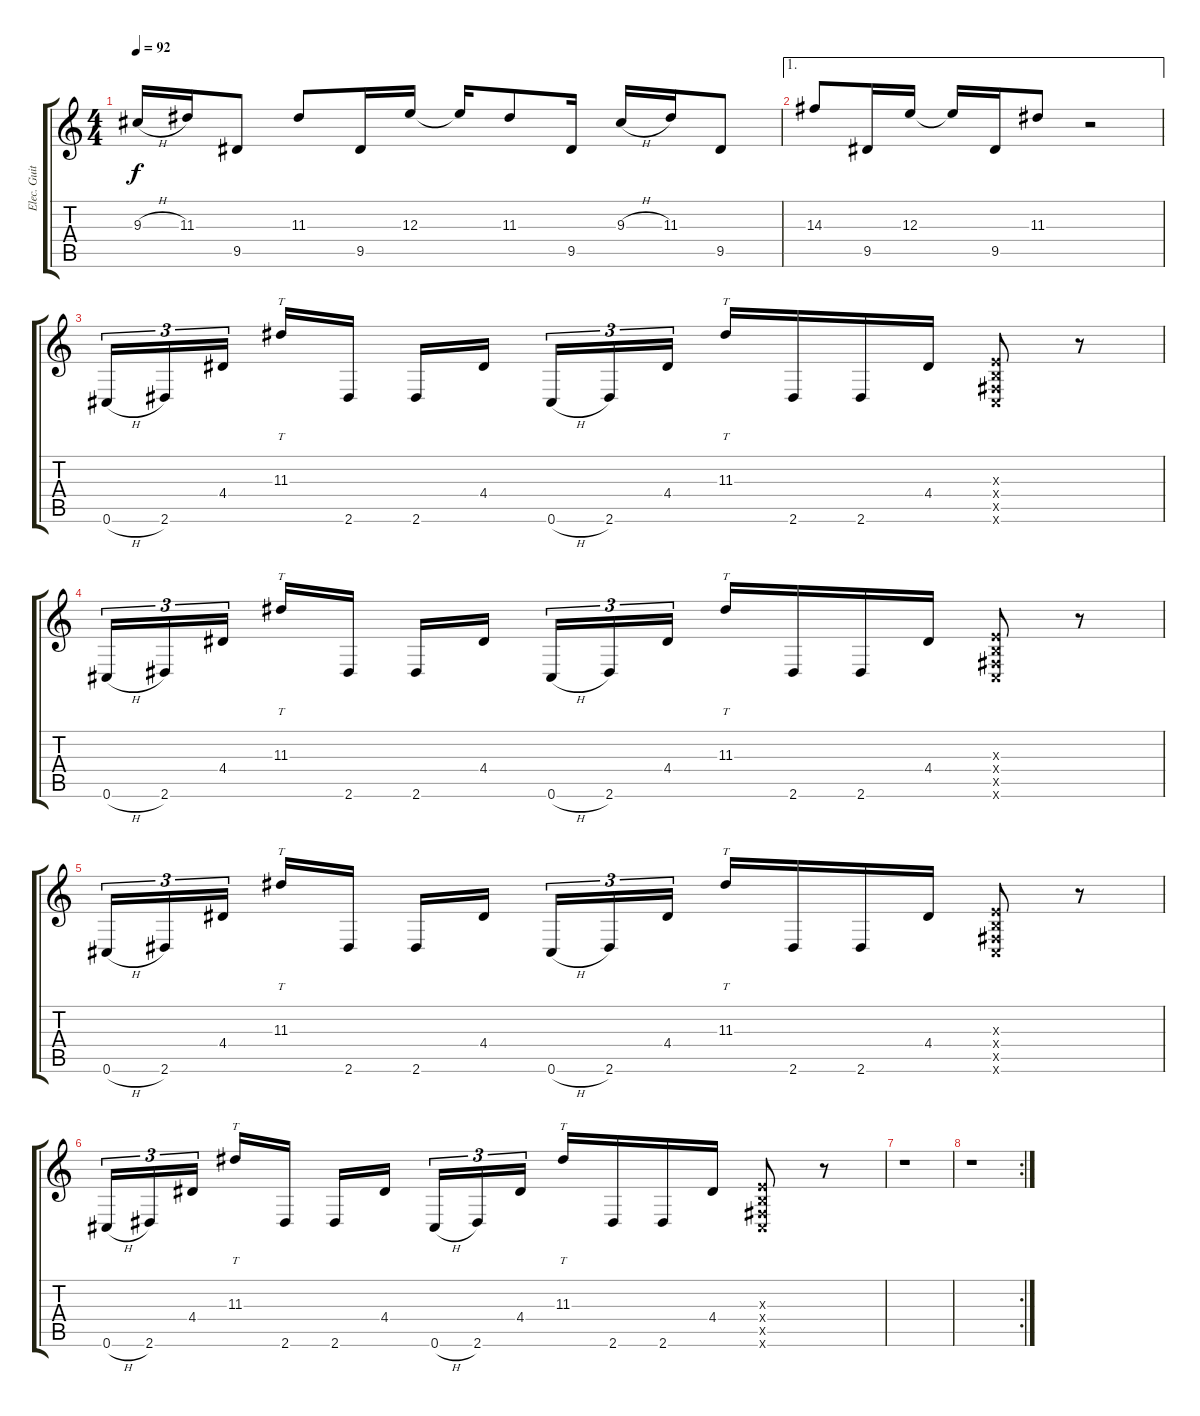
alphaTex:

\track ("Elec. Guitar" "Elec. Guit") {instrument electricguitarclean}
\staff {score tabs}
\tuning (Db4 Ab3 E3 B2 Gb2 Db2) {hide}
\ts (4 4)
\tempo 92
\clef g2
\ks c
9.3{h}.16{dy f} 11.3.16 9.5.8 11.3.8 9.5.16 12.3.16 12.3{t}.16 11.3.8 9.5.16 9.3{h}.16 11.3.16 9.5.8 |
\ae 1
14.3.8 9.5.16 12.3.16 12.3{t}.16 9.5.16 11.3.8 r.2 |
0.6{h}.16{tu (3 2)} 2.6.16{tu (3 2)} 4.4.16{tu (3 2)} 11.3.16{tt} 2.6.16 2.6.16 4.4.16 0.6{h}.16{tu (3 2)} 2.6.16{tu (3 2)} 4.4.16{tu (3 2)} 11.3.16{tt} 2.6.16 2.6.16 4.4.16 (0.3{x} 0.4{x} 0.5{x} 0.6{x}).8 r.8 |
0.6{h}.16{tu (3 2)} 2.6.16{tu (3 2)} 4.4.16{tu (3 2)} 11.3.16{tt} 2.6.16 2.6.16 4.4.16 0.6{h}.16{tu (3 2)} 2.6.16{tu (3 2)} 4.4.16{tu (3 2)} 11.3.16{tt} 2.6.16 2.6.16 4.4.16 (0.3{x} 0.4{x} 0.5{x} 0.6{x}).8 r.8 |
0.6{h}.16{tu (3 2)} 2.6.16{tu (3 2)} 4.4.16{tu (3 2)} 11.3.16{tt} 2.6.16 2.6.16 4.4.16 0.6{h}.16{tu (3 2)} 2.6.16{tu (3 2)} 4.4.16{tu (3 2)} 11.3.16{tt} 2.6.16 2.6.16 4.4.16 (0.3{x} 0.4{x} 0.5{x} 0.6{x}).8 r.8 |
0.6{h}.16{tu (3 2)} 2.6.16{tu (3 2)} 4.4.16{tu (3 2)} 11.3.16{tt} 2.6.16 2.6.16 4.4.16 0.6{h}.16{tu (3 2)} 2.6.16{tu (3 2)} 4.4.16{tu (3 2)} 11.3.16{tt} 2.6.16 2.6.16 4.4.16 (0.3{x} 0.4{x} 0.5{x} 0.6{x}).8 r.8 |
r.1 |
\rc 2
r.1
